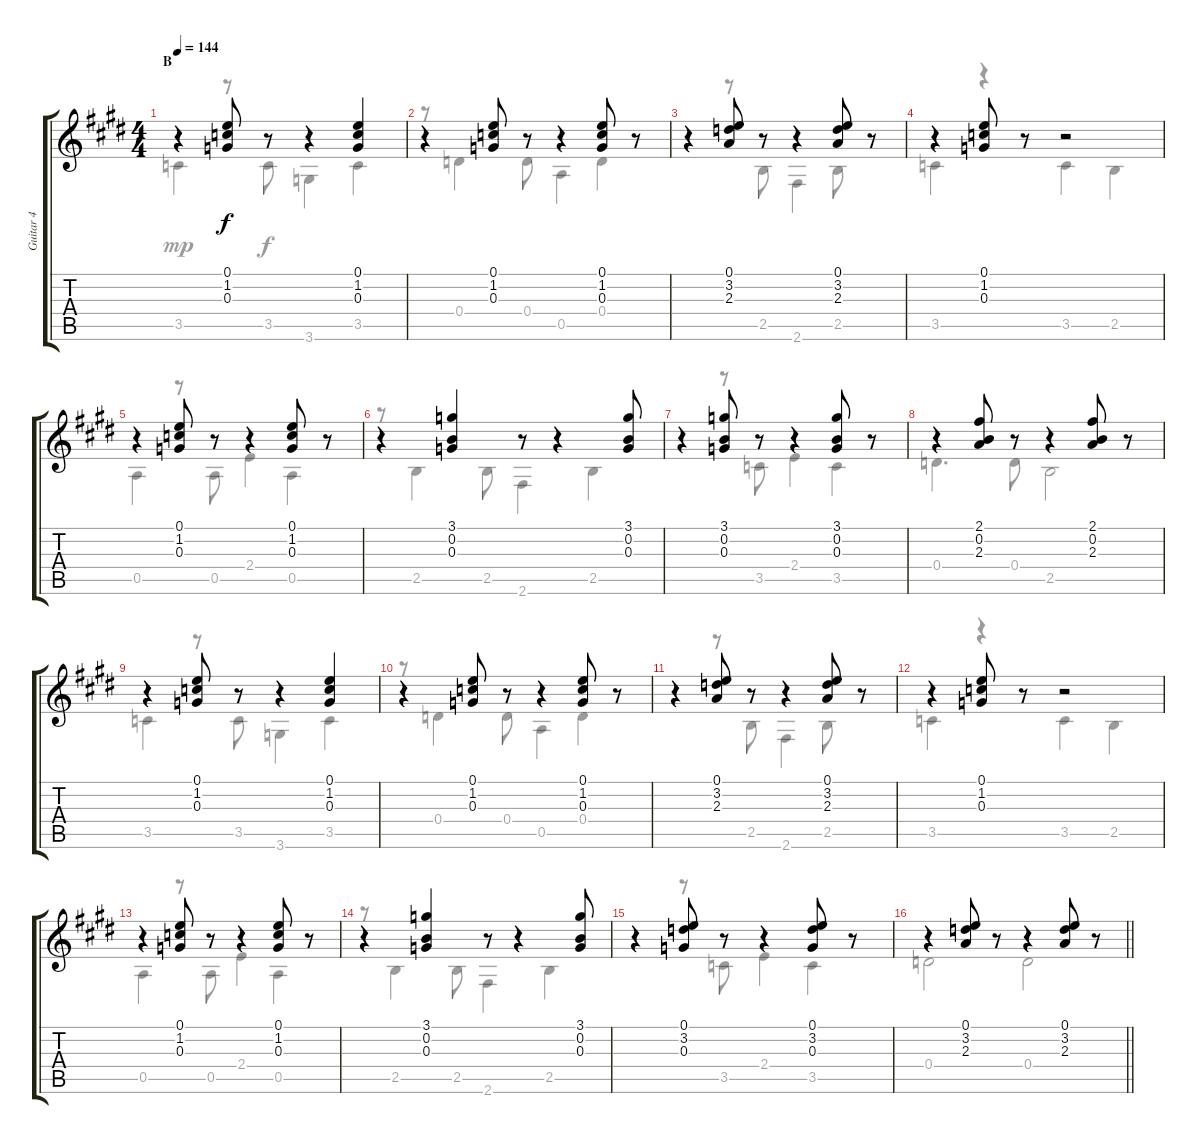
\track ("Guitar 4" "Guitar 4") {instrument acousticguitarnylon}
\staff {score tabs}
\tuning (E4 B3 G3 D3 A2 E2) {hide}
\voice
\ts (4 4)
\section ("" "B")
\tempo 144
\clef g2
\ks e
r.4{dy f} (0.1 1.2 0.3).8 r.8 r.4 (0.1 1.2 0.3).4 |
r.4 (0.1 1.2 0.3).8 r.8 r.4 (0.1 1.2 0.3).8 r.8 |
r.4 (0.1 3.2 2.3).8 r.8 r.4 (0.1 3.2 2.3).8 r.8 |
r.4 (0.1 1.2 0.3).8 r.8 r.2 |
r.4 (0.1 1.2 0.3).8 r.8 r.4 (0.1 1.2 0.3).8 r.8 |
r.4 (3.1 0.2 0.3).4 r.8 r.4 (3.1 0.2 0.3).8 |
r.4 (3.1 0.2 0.3).8 r.8 r.4 (3.1 0.2 0.3).8 r.8 |
r.4 (2.1 0.2 2.3).8 r.8 r.4 (2.1 0.2 2.3).8 r.8 |
r.4 (0.1 1.2 0.3).8 r.8 r.4 (0.1 1.2 0.3).4 |
r.4 (0.1 1.2 0.3).8 r.8 r.4 (0.1 1.2 0.3).8 r.8 |
r.4 (0.1 3.2 2.3).8 r.8 r.4 (0.1 3.2 2.3).8 r.8 |
r.4 (0.1 1.2 0.3).8 r.8 r.2 |
r.4 (0.1 1.2 0.3).8 r.8 r.4 (0.1 1.2 0.3).8 r.8 |
r.4 (3.1 0.2 0.3).4 r.8 r.4 (3.1 0.2 0.3).8 |
r.4 (0.1 3.2 0.3).8 r.8 r.4 (0.1 3.2 0.3).8 r.8 |
\barLineRight lightlight
r.4 (0.1 3.2 2.3).8 r.8 r.4 (0.1 3.2 2.3).8 r.8
\voice
\clef g2
\ottava regular
\simile none
\ks e
3.5.4{dy mp} r.8 3.5.8{dy f} 3.6.4 3.5.4 |
r.8 0.4.4 0.4.8 0.5.4 0.4.4 |
r.4 r.8 2.5.8 2.6.4 2.5.8 r.8 |
3.5.4 r.4 3.5.4 2.5.4 |
0.5.4 r.8 0.5.8 2.4.4 0.5.4 |
r.8 2.5.4 2.5.8 2.6.4 2.5.4 |
r.4 r.8 3.5.8 2.4.4 3.5.4 |
0.4.4{d} 0.4.8 2.5.2 |
3.5.4 r.8 3.5.8 3.6.4 3.5.4 |
r.8 0.4.4 0.4.8 0.5.4 0.4.4 |
r.4 r.8 2.5.8 2.6.4 2.5.8 r.8 |
3.5.4 r.4 3.5.4 2.5.4 |
0.5.4 r.8 0.5.8 2.4.4 0.5.4 |
r.8 2.5.4 2.5.8 2.6.4 2.5.4 |
r.4 r.8 3.5.8 2.4.4 3.5.4 |
\barLineRight lightlight
0.4.2 0.4.2
